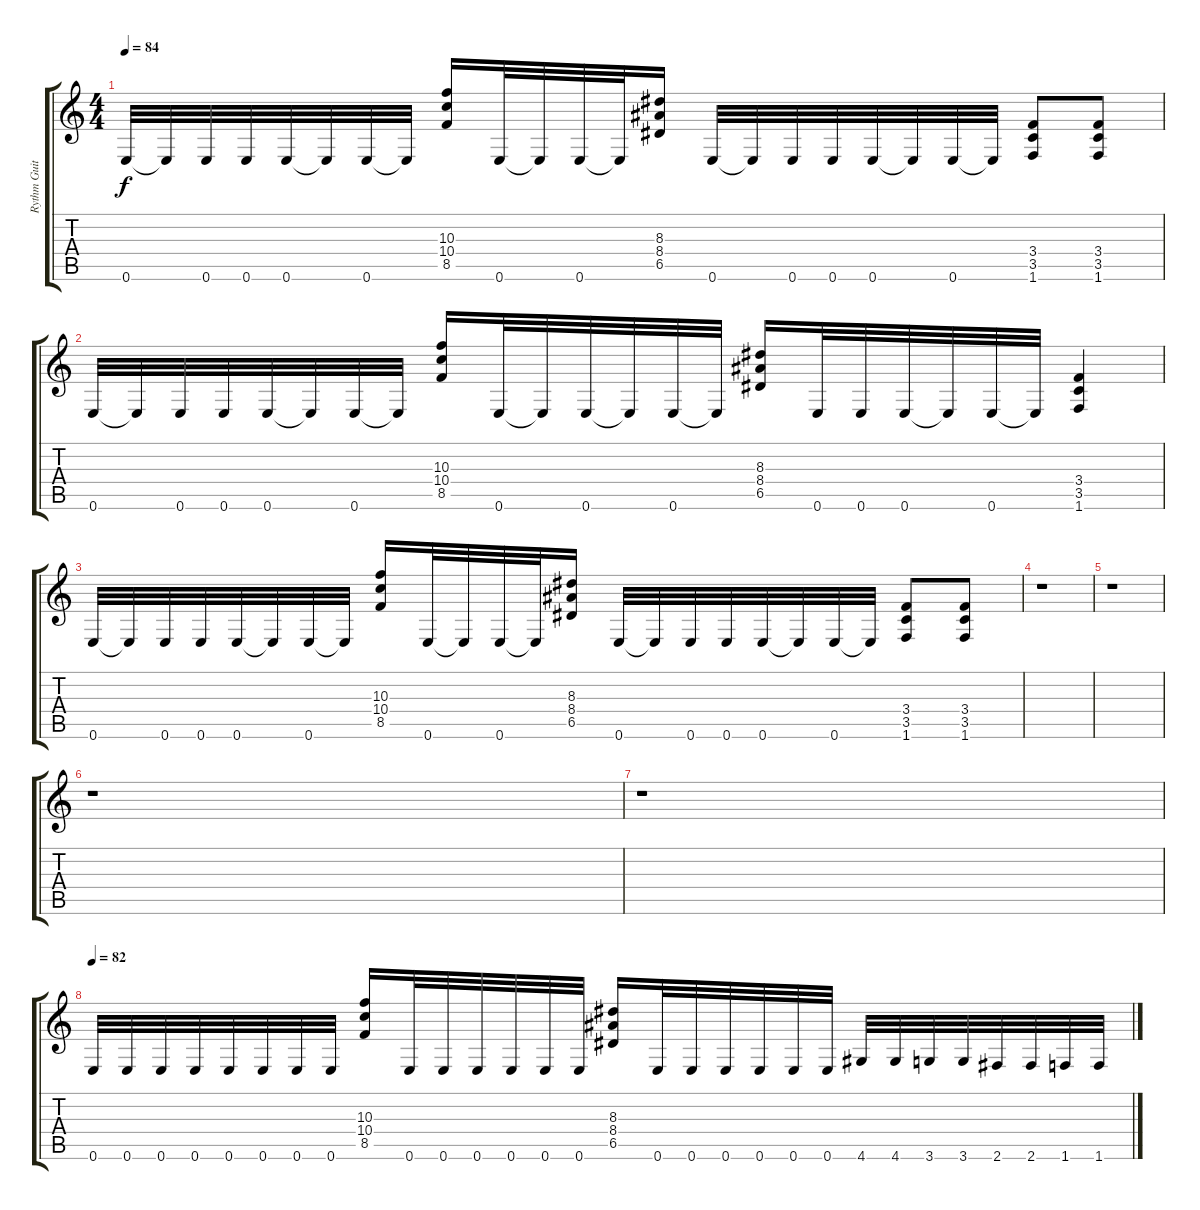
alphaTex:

\track ("Rythm Guitar" "Rythm Guit") {instrument overdrivenguitar}
\staff {score tabs}
\tuning (E4 B3 G3 D3 A2 E2) {hide}
\ts (4 4)
\tempo 84
\clef g2
\ks c
0.6.32{dy f} 0.6{t}.32 0.6.32 0.6.32 0.6.32 0.6{t}.32 0.6.32 0.6{t}.32 (10.3 10.4 8.5).16 0.6.32 0.6{t}.32 0.6.32 0.6{t}.32 (8.3 8.4 6.5).16 0.6.32 0.6{t}.32 0.6.32 0.6.32 0.6.32 0.6{t}.32 0.6.32 0.6{t}.32 (3.4 3.5 1.6).8 (3.4 3.5 1.6).8 |
0.6.32 0.6{t}.32 0.6.32 0.6.32 0.6.32 0.6{t}.32 0.6.32 0.6{t}.32 (10.3 10.4 8.5).16 0.6.32 0.6{t}.32 0.6.32 0.6{t}.32 0.6.32 0.6{t}.32 (8.3 8.4 6.5).16 0.6.32 0.6.32 0.6.32 0.6{t}.32 0.6.32 0.6{t}.32 (3.4 3.5 1.6).4 |
0.6.32 0.6{t}.32 0.6.32 0.6.32 0.6.32 0.6{t}.32 0.6.32 0.6{t}.32 (10.3 10.4 8.5).16 0.6.32 0.6{t}.32 0.6.32 0.6{t}.32 (8.3 8.4 6.5).16 0.6.32 0.6{t}.32 0.6.32 0.6.32 0.6.32 0.6{t}.32 0.6.32 0.6{t}.32 (3.4 3.5 1.6).8 (3.4 3.5 1.6).8 |
r.1 |
r.1 |
r.1 |
r.1 |
\tempo 82
0.6.32 0.6.32 0.6.32 0.6.32 0.6.32 0.6.32 0.6.32 0.6.32 (10.3 10.4 8.5).16 0.6.32 0.6.32 0.6.32 0.6.32 0.6.32 0.6.32 (8.3 8.4 6.5).16 0.6.32 0.6.32 0.6.32 0.6.32 0.6.32 0.6.32 4.6.32 4.6.32 3.6.32 3.6.32 2.6.32 2.6.32 1.6.32 1.6.32
